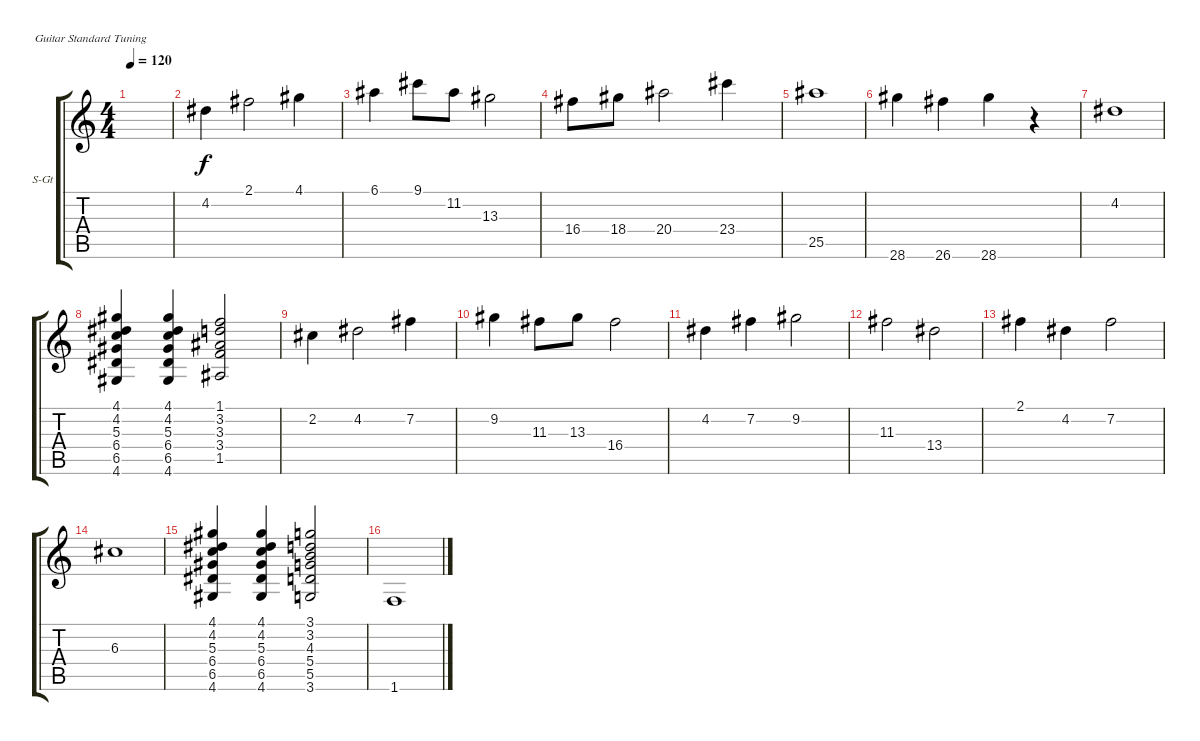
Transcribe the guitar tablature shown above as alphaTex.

\defaultSystemsLayout 4
\bracketExtendMode groupsimilarinstruments
\firstSystemTrackNameOrientation horizontal
\otherSystemsTrackNameOrientation horizontal
\track ("Steel Guitar" "S-Gt") {instrument acousticguitarsteel}
\staff {score tabs}
\tuning (E4 B3 G3 D3 A2 E2)
\ts (4 4)
\tempo 120
\clef g2
\ks c
|
\scale
0.485477 4.2.4 2.1.2 4.1.4 |
\scale
0.257261 6.1.4 9.1.8 11.2.8 13.3.2 |
\scale
0.257261 16.4.8 18.4.8 20.4.2 23.4.4 |
\scale
0.333333 25.5.1 |
\scale
0.333333 28.6.4 26.6.4 28.6.4 r.4 |
\scale
0.333333 4.2.1 |
\scale
0.333333 (4.6 6.5 6.4 5.3 4.2 4.1).4 (4.6 6.5 6.4 5.3 4.2 4.1).4 (1.5 3.4 3.3 3.2 1.1).2 |
\scale
0.333333 2.2.4 4.2.2 7.2.4 |
\scale
0.333333 9.2.4 11.3.8 13.3.8 16.4.2 |
\scale
0.333333 4.2.4 7.2.4 9.2.2 |
\scale
0.333333 11.3.2 13.4.2 |
\scale
0.333333 2.1.4 4.2.4 7.2.2 |
\scale
0.333333 6.3.1 |
\scale
0.333333 (4.6 6.5 6.4 5.3 4.2 4.1).4 (4.6 6.5 6.4 5.3 4.2 4.1).4 (3.6 5.5 5.4 4.3 3.2 3.1).2 |
\scale
0.333333 1.6.1
